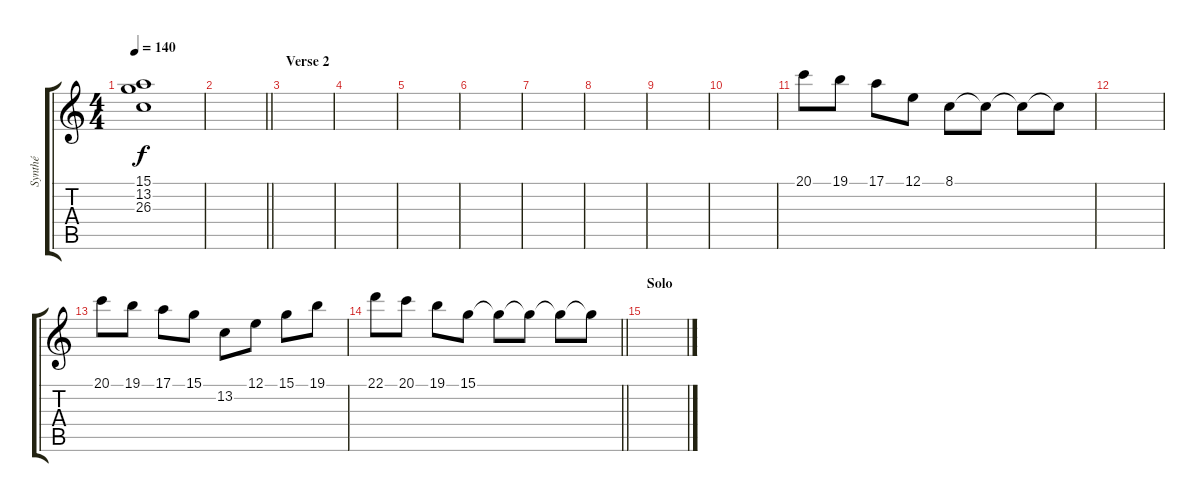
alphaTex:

\track ("Synthé" "Synthé") {instrument stringensemble1}
\staff {score tabs}
\tuning (E4 B3 G3 D3 A2 E2) {hide}
\ts (4 4)
\tempo 140
\clef g2
\ks c
(15.1{t} 13.2{t} 26.3{t}).1{dy f} |
\barLineRight lightlight
|
\section ("" "Verse 2")
|
|
|
|
|
|
|
|
20.1.8{volume 8 instrument musicbox} 19.1.8 17.1.8 12.1.8 8.1.8 8.1{t}.8 8.1{t}.8 8.1{t}.8 |
|
20.1.8 19.1.8 17.1.8 15.1.8 13.2.8 12.1.8 15.1.8 19.1.8 |
\barLineRight lightlight
22.1.8 20.1.8 19.1.8 15.1.8 15.1{t}.8 15.1{t}.8 15.1{t}.8 15.1{t}.8 |
\section ("" "Solo")
